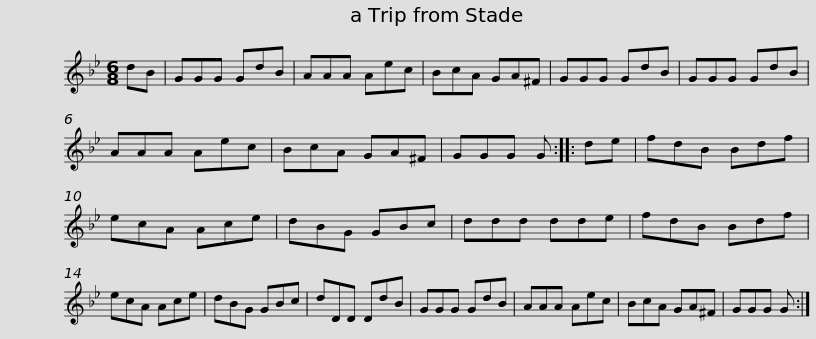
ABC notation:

X:1
L:1/8
M:6/8
I:linebreak $
K:Gmin
V:1 treble
V:1
 dB | GGG GdB | AAA Aec | BcA GA^F | GGG GdB | %5
 GGG GdB | AAA Aec |$ BcA GA^F | GGG G :: de | %10
 fdB Bdf | ecA Ace | dBG GBc | ddd dde | fdB Bdf |$ %15
 ecA Ace | dBG GBc | dDD DdB | GGG GdB | AAA Aec | %20
 BcA GA^F | GGG G :| %22
